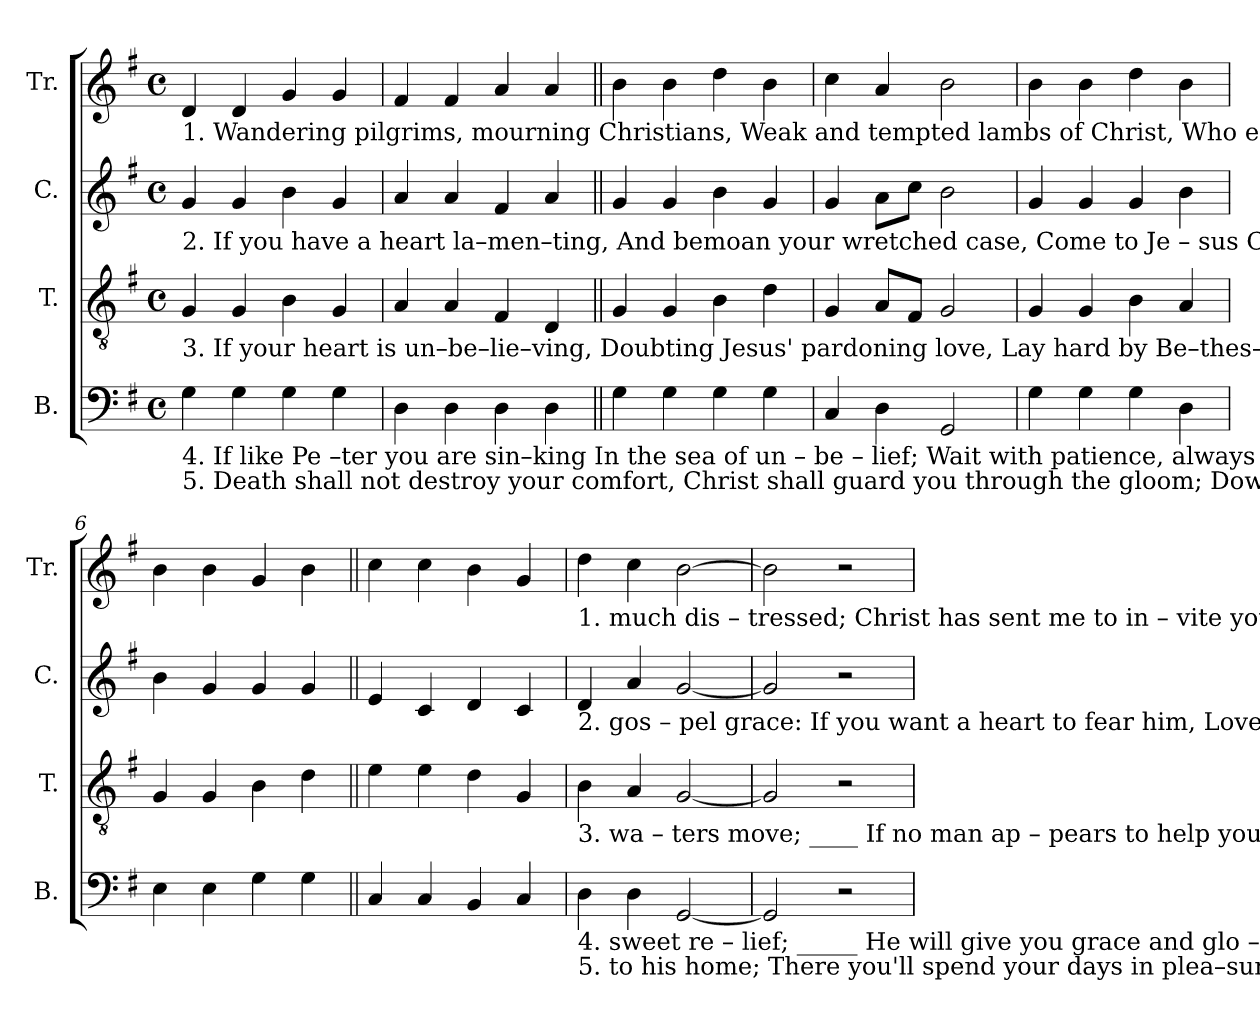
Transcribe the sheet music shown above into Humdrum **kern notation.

**kern	**kern	**kern	**kern
*part4	*part3	*part2	*part1
*staff4	*staff3	*staff2	*staff1
*I"B.	*I"T.	*I"C.	*I"Tr.
*I'B.	*I'T.	*I'C.	*I'Tr.
*clefF4	*clefGv2	*clefG2	*clefG2
*k[f#]	*k[f#]	*k[f#]	*k[f#]
*M4/4	*M4/4	*M4/4	*M4/4
*met(c)	*met(c)	*met(c)	*met(c)
*MM160	*MM160	*MM160	*MM160
=1	=1	=1	=1
!	!	!	!LO:TX:b:t=1. Wandering pilgrims, mourning Christians, Weak and tempted lambs of Christ,  Who endure  great  tri–bu–la–tion,   And  with sins  are
!	!	!LO:TX:b:t=2. If  you  have  a  heart la–men–ting,   And  bemoan  your  wretched  case,     Come  to  Je – sus  Christ  repenting,    He  will  give you	!
!	!LO:TX:b:t=3. If  your  heart  is  un–be–lie–ving,      Doubting  Jesus'   pardoning    love,     Lay  hard  by  Be–thes–da  wai–ting     Till  the  trou–bled	!	!
!LO:TX:b:t=4. If   like  Pe –ter  you  are  sin–king      In    the   sea    of      un   –  be  – lief;     Wait  with patience, always praying,   Christ will send you	!	!	!
!LO:TX:b:t=5. Death shall not destroy your comfort, Christ shall guard you through the gloom;  Down he'll send a heavenly convoy,  To   con–vey   you	!	!	!
4G\	4G/	4g/	4d/
4G\	4G/	4g/	4d/
4G\	4B\	4b\	4g/
4G\	4G/	4g/	4g/
=2	=2	=2	=2
4D\	4A/	4a/	4f#/
4D\	4A/	4a/	4f#/
4D\	4F#/	4f#/	4a/
4D\	4D/	4a/	4a/
=3||	=3||	=3||	=3||
4G\	4G/	4g/	4b\
4G\	4G/	4g/	4b\
4G\	4B\	4b\	4dd\
4G\	4d\	4g/	4b\
=4	=4	=4	=4
4C/	4G/	4g/	4cc\
4D\	8A/L	8a\L	4a/
.	8F#/J	8cc\J	.
2GG/	2G/	2b\	2b\
=5	=5	=5	=5
4G\	4G/	4g/	4b\
4G\	4G/	4g/	4b\
4G\	4B\	4g/	4dd\
4D\	4A/	4b\	4b\
=6	=6	=6	=6
4E\	4G/	4b\	4b\
4E\	4G/	4g/	4b\
4G\	4B\	4g/	4g/
4G\	4d\	4g/	4b\
=7||	=7||	=7||	=7||
4C/	4e\	4e/	4cc\
4C/	4e\	4c/	4cc\
4BB/	4d\	4d/	4b\
4C/	4G/	4c/	4g/
!!LO:LB:g=z
=8	=8	=8	=8
!	!	!	!LO:TX:b:t=1. much  dis – tressed;                 Christ  has sent  me       to        in   –  vite       you      To     a      rich   and    cost – ly   feast; _____       Let  not
!	!	!LO:TX:b:t=2. gos – pel  grace&colon;                           If   you   want   a        heart    to        fear       him,   Love  and serve him   all  your  days, _____        On – ly	!
!	!LO:TX:b:t=3. wa – ters  move; ____                If    no    man   ap  –  pears     to       help     you,      All   their  ef–forts  prove  but  talk; ______     Je – sus,	!	!
!LO:TX:b:t=4. sweet  re – lief; _____                He   will  give  you    grace     and    glo    –   ry,         All  your  wants  shall  be  supplied, ______    Ca–naan,	!	!	!
!LO:TX:b:t=5. to   his    home;                           There  you'll  spend  your  days  in   plea–sure,        Free  from  eve – ry want and care&colon; ______    Come, O!	!	!	!
4D\	4B\	4d/	4dd\
4D\	4A/	4a/	4cc\
[2GG/	[2G/	[2g/	[2b\
=9	=9	=9	=9
2GG/]	2G/]	2g/]	2b\]
2r	2r	2r	2r
=	=	=	=
*-	*-	*-	*-
